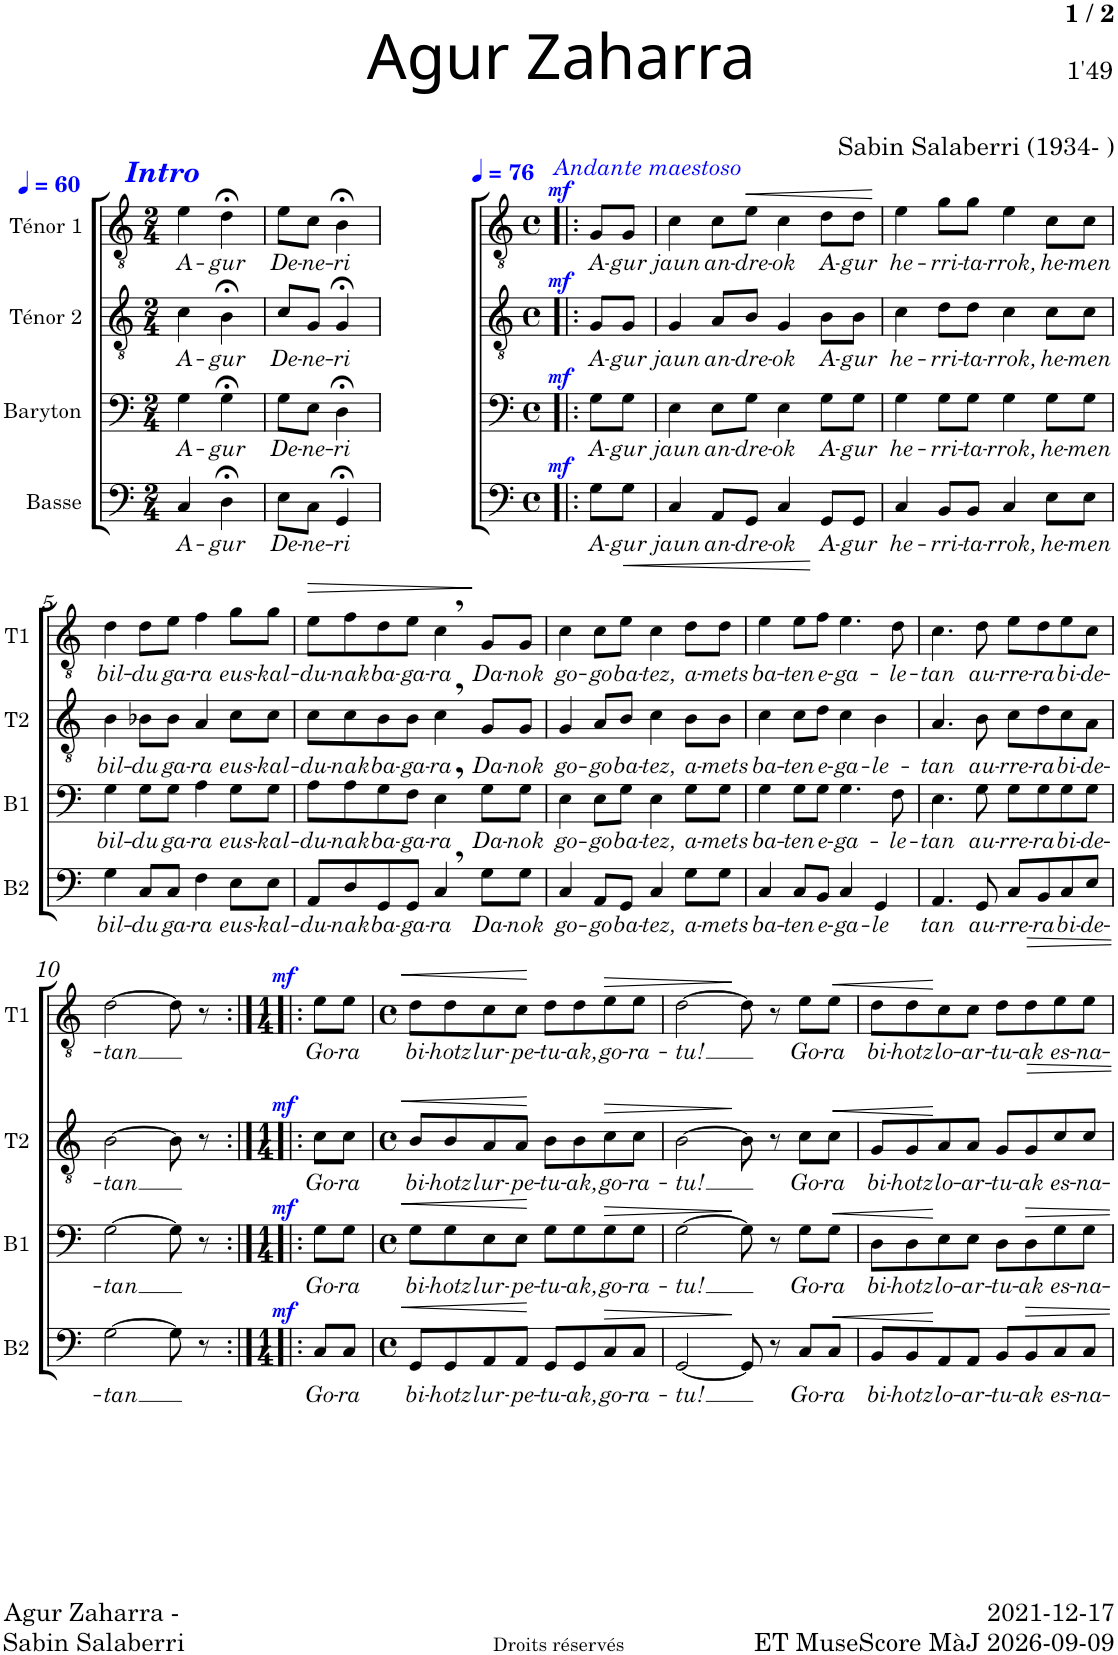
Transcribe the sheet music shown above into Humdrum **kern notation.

**kern	**text	**dynam	**kern	**text	**dynam	**kern	**text	**dynam	**kern	**text	**dynam
*part4	*part4	*part4	*part3	*part3	*part3	*part2	*part2	*part2	*part1	*part1	*part1
*staff4	*staff4	*staff4	*staff3	*staff3	*staff3	*staff2	*staff2	*staff2	*staff1	*staff1	*staff1
*I"Basse	*	*	*I"Baryton	*	*	*I"Ténor 2	*	*	*I"Ténor 1	*	*
*I'B2	*	*	*I'B1	*	*	*I'T2	*	*	*I'T1	*	*
*clefF4	*	*	*clefF4	*	*	*clefGv2	*	*	*clefGv2	*	*
*k[]	*	*	*k[]	*	*	*k[]	*	*	*k[]	*	*
*M2/4	*	*	*M2/4	*	*	*M2/4	*	*	*M2/4	*	*
*MM60	*	*	*MM60	*	*	*MM60	*	*	*MM60	*	*
=1	=1	=1	=1	=1	=1	=1	=1	=1	=1	=1	=1
!	!	!	!	!	!	!	!	!	!LO:TX:a:Bi:color=#0000FF:t=Intro	!	!
!	!LO:LY:b	!	!	!LO:LY:b	!	!	!LO:LY:b	!	!	!LO:LY:b	!
4C/	A-	.	4G\	A-	.	4c\	A-	.	4e\	A-	.
!	!LO:LY:b	!	!	!LO:LY:b	!	!	!LO:LY:b	!	!	!LO:LY:b	!
4D;<\	-gur	.	4G;<\	-gur	.	4B;<\	-gur	.	4d;<\	-gur	.
=2	=2	=2	=2	=2	=2	=2	=2	=2	=2	=2	=2
!	!LO:LY:b	!	!	!LO:LY:b	!	!	!LO:LY:b	!	!	!LO:LY:b	!
8E\L	De-	.	8G\L	De-	.	8c/L	De-	.	8e\L	De-	.
!	!LO:LY:b	!	!	!LO:LY:b	!	!	!LO:LY:b	!	!	!LO:LY:b	!
8C\J	-ne-	.	8E\J	-ne-	.	8G/J	-ne-	.	8c\J	-ne-	.
!	!LO:LY:b	!	!	!LO:LY:b	!	!	!LO:LY:b	!	!	!LO:LY:b	!
4GG;</	-ri	.	4D;<\	-ri	.	4G;</	-ri	.	4B;<\	-ri	.
=2X1!|:	=2X1!|:	=2X1!|:	=2X1!|:	=2X1!|:	=2X1!|:	=2X1!|:	=2X1!|:	=2X1!|:	=2X1!|:	=2X1!|:	=2X1!|:
*M4/4	*	*	*M4/4	*	*	*M4/4	*	*	*M4/4	*	*
*met(c)	*	*	*met(c)	*	*	*met(c)	*	*	*met(c)	*	*
*	*	*	*	*	*	*	*	*	*MM76	*	*
!	!	!	!	!	!	!	!	!	!LO:TX:a:i:color=#0000FF:t=Andante maestoso	!	!
!	!LO:LY:b	!LO:DY:a	!	!LO:LY:b	!LO:DY:a	!	!LO:LY:b	!LO:DY:a	!	!LO:LY:b	!LO:DY:a
8G\L	A-	mf	8G\L	A-	mf	8G/L	A-	mf	8G/L	A-	mf
!	!LO:LY:b	!	!	!LO:LY:b	!	!	!LO:LY:b	!	!	!LO:LY:b	!
8G\J	-gur	.	8G\J	-gur	.	8G/J	-gur	.	8G/J	-gur	.
=3	=3	=3	=3	=3	=3	=3	=3	=3	=3	=3	=3
!	!LO:LY:b	!	!	!LO:LY:b	!	!	!LO:LY:b	!	!	!LO:LY:b	!
4C/	jaun	.	4E\	jaun	.	4G/	jaun	.	4c\	jaun	.
!	!LO:LY:b	!	!	!LO:LY:b	!	!	!LO:LY:b	!	!	!LO:LY:b	!
8AA/L	an-	.	8E\L	an-	.	8A/L	an-	.	8c\L	an-	.
!	!LO:LY:b	!	!	!LO:LY:b	!	!	!LO:LY:b	!	!	!LO:LY:b	!LO:HP:b
8GG/J	-dre-	.	8G\J	-dre-	.	8B/J	-dre-	.	8e\J	-dre-	<
!	!LO:LY:b	!	!	!LO:LY:b	!	!	!LO:LY:b	!	!	!LO:LY:b	!
4C/	-ok	.	4E\	-ok	.	4G/	-ok	.	4c\	-ok	.
!	!LO:LY:b	!	!	!LO:LY:b	!	!	!LO:LY:b	!	!	!LO:LY:b	!
8GG/L	A-	.	8G\L	A-	.	8B\L	A-	.	8d\L	A-	.
!	!LO:LY:b	!	!	!LO:LY:b	!	!	!LO:LY:b	!	!	!LO:LY:b	!
8GG/J	-gur	.	8G\J	-gur	.	8B\J	-gur	.	8d\J	-gur	.
.	.	.	.	.	.	.	.	.	.	.	[
=4	=4	=4	=4	=4	=4	=4	=4	=4	=4	=4	=4
!	!LO:LY:b	!	!	!LO:LY:b	!	!	!LO:LY:b	!	!	!LO:LY:b	!
4C/	he-	.	4G\	he-	.	4c\	he-	.	4e\	he-	.
!	!LO:LY:b	!	!	!LO:LY:b	!	!	!LO:LY:b	!	!	!LO:LY:b	!
8BB/L	-rri-	.	8G\L	-rri-	.	8d\L	-rri-	.	8g\L	-rri-	.
!	!LO:LY:b	!	!	!LO:LY:b	!	!	!LO:LY:b	!	!	!LO:LY:b	!
8BB/J	-ta-	.	8G\J	-ta-	.	8d\J	-ta-	.	8g\J	-ta-	.
!	!LO:LY:b	!	!	!LO:LY:b	!	!	!LO:LY:b	!	!	!LO:LY:b	!
4C/	-rrok,	.	4G\	-rrok,	.	4c\	-rrok,	.	4e\	-rrok,	.
!	!LO:LY:b	!	!	!LO:LY:b	!	!	!LO:LY:b	!	!	!LO:LY:b	!
8E\L	he-	.	8G\L	he-	.	8c\L	he-	.	8c\L	he-	.
!	!LO:LY:b	!	!	!LO:LY:b	!	!	!LO:LY:b	!	!	!LO:LY:b	!
8E\J	-men	.	8G\J	-men	.	8c\J	-men	.	8c\J	-men	.
!!LO:LB:g=z
=5	=5	=5	=5	=5	=5	=5	=5	=5	=5	=5	=5
!	!LO:LY:b	!	!	!LO:LY:b	!	!	!LO:LY:b	!	!	!LO:LY:b	!
4G\	bil-	.	4G\	bil-	.	4B\	bil-	.	4d\	bil-	.
!	!LO:LY:b	!	!	!LO:LY:b	!	!	!LO:LY:b	!	!	!LO:LY:b	!
8C/L	-du	.	8G\L	-du	.	8B-X\L	-du	.	8d\L	-du	.
!	!LO:LY:b	!	!	!LO:LY:b	!	!	!LO:LY:b	!	!	!LO:LY:b	!
8C/J	ga-	.	8G\J	ga-	.	8B-\J	ga-	.	8e\J	ga-	.
!	!LO:LY:b	!	!	!LO:LY:b	!	!	!LO:LY:b	!	!	!LO:LY:b	!
4F\	-ra	.	4A\	-ra	.	4A/	-ra	.	4f\	-ra	.
!	!LO:LY:b	!	!	!LO:LY:b	!	!	!LO:LY:b	!	!	!LO:LY:b	!
8E\L	eus-	.	8G\L	eus-	.	8c\L	eus-	.	8g\L	eus-	.
!	!LO:LY:b	!	!	!LO:LY:b	!	!	!LO:LY:b	!	!	!LO:LY:b	!
8E\J	-kal-	.	8G\J	-kal-	.	8c\J	-kal-	.	8g\J	-kal-	.
=6	=6	=6	=6	=6	=6	=6	=6	=6	=6	=6	=6
!	!LO:LY:b	!	!	!LO:LY:b	!	!	!LO:LY:b	!	!	!LO:LY:b	!LO:HP:b
8AA/L	-du-	.	8A\L	-du-	.	8c\L	-du-	.	8e\L	-du-	>
!	!LO:LY:b	!	!	!LO:LY:b	!	!	!LO:LY:b	!	!	!LO:LY:b	!
8D/	-nak	.	8A\	-nak	.	8c\	-nak	.	8f\	-nak	.
!	!LO:LY:b	!	!	!LO:LY:b	!	!	!LO:LY:b	!	!	!LO:LY:b	!
8GG/	ba-	.	8G\	ba-	.	8B\	ba-	.	8d\	ba-	.
!	!LO:LY:b	!	!	!LO:LY:b	!	!	!LO:LY:b	!	!	!LO:LY:b	!
8GG/J	-ga-	.	8F\J	-ga-	.	8B\J	-ga-	.	8e\J	-ga-	.
!	!LO:LY:b	!	!	!LO:LY:b	!	!	!LO:LY:b	!	!	!LO:LY:b	!
4C,/	-ra	.	4E,\	-ra	.	4c,\	-ra	.	4c,\	-ra	.
!	!LO:LY:b	!	!	!LO:LY:b	!	!	!LO:LY:b	!	!	!LO:LY:b	!
8G\L	Da-	.	8G\L	Da-	.	8G/L	Da-	.	8G/L	Da-	]
!	!LO:LY:b	!	!	!LO:LY:b	!	!	!LO:LY:b	!	!	!LO:LY:b	!
8G\J	-nok	.	8G\J	-nok	.	8G/J	-nok	.	8G/J	-nok	.
=7	=7	=7	=7	=7	=7	=7	=7	=7	=7	=7	=7
!	!LO:LY:b	!	!	!LO:LY:b	!	!	!LO:LY:b	!	!	!LO:LY:b	!
4C/	go-	.	4E\	go-	.	4G/	go-	.	4c\	go-	.
!	!LO:LY:b	!	!	!LO:LY:b	!	!	!LO:LY:b	!	!	!LO:LY:b	!
8AA/L	-go	.	8E\L	-go	.	8A/L	-go	.	8c\L	-go	.
!	!LO:LY:b	!	!	!LO:LY:b	!	!	!LO:LY:b	!	!	!LO:LY:b	!LO:HP:b
8GG/J	ba-	.	8G\J	ba-	.	8B/J	ba-	.	8e\J	ba-	<
!	!LO:LY:b	!	!	!LO:LY:b	!	!	!LO:LY:b	!	!	!LO:LY:b	!
4C/	-tez,	.	4E\	-tez,	.	4c\	-tez,	.	4c\	-tez,	.
!	!LO:LY:b	!	!	!LO:LY:b	!	!	!LO:LY:b	!	!	!LO:LY:b	!
8G\L	a-	.	8G\L	a-	.	8B\L	a-	.	8d\L	a-	.
!	!LO:LY:b	!	!	!LO:LY:b	!	!	!LO:LY:b	!	!	!LO:LY:b	!
8G\J	-mets	.	8G\J	-mets	.	8B\J	-mets	.	8d\J	-mets	.
=8	=8	=8	=8	=8	=8	=8	=8	=8	=8	=8	=8
!	!LO:LY:b	!	!	!LO:LY:b	!	!	!LO:LY:b	!	!	!LO:LY:b	!
4C/	ba-	.	4G\	ba-	.	4c\	ba-	.	4e\	ba-	.
!	!LO:LY:b	!	!	!LO:LY:b	!	!	!LO:LY:b	!	!	!LO:LY:b	!
8C/L	-ten	.	8G\L	-ten	.	8c\L	-ten	.	8e\L	-ten	.
!	!LO:LY:b	!	!	!LO:LY:b	!	!	!LO:LY:b	!	!	!LO:LY:b	!
8BB/J	e-	.	8G\J	e-	.	8d\J	e-	.	8f\J	e-	[
!	!LO:LY:b	!	!	!LO:LY:b	!	!	!LO:LY:b	!	!	!LO:LY:b	!
4C/	-ga-	.	4.G\	-ga-	.	4c\	-ga-	.	4.e\	-ga-	.
!	!LO:LY:b	!	!	!	!	!	!LO:LY:b	!	!	!	!
4GG/	-le	.	.	.	.	4B\	-le-	.	.	.	.
!	!	!	!	!LO:LY:b	!	!	!	!	!	!LO:LY:b	!
.	.	.	8F\	-le-	.	.	.	.	8d\	-le-	.
=9	=9	=9	=9	=9	=9	=9	=9	=9	=9	=9	=9
!	!LO:LY:b	!	!	!LO:LY:b	!	!	!LO:LY:b	!	!	!LO:LY:b	!
4.AA/	tan	.	4.E\	-tan	.	4.A/	-tan	.	4.c\	-tan	.
!	!LO:LY:b	!	!	!LO:LY:b	!	!	!LO:LY:b	!	!	!LO:LY:b	!
8GG/	au-	.	8G\	au-	.	8B\	au-	.	8d\	au-	.
!	!LO:LY:b	!	!	!LO:LY:b	!	!	!LO:LY:b	!	!	!LO:LY:b	!
8C/L	-rre-	.	8G\L	-rre-	.	8c\L	-rre-	.	8e\L	-rre-	.
!	!LO:LY:b	!	!	!LO:LY:b	!	!	!LO:LY:b	!	!	!LO:LY:b	!
8BB/	-ra	.	8G\	-ra	.	8d\	-ra	.	8d\	-ra	.
!	!LO:LY:b	!	!	!LO:LY:b	!	!	!LO:LY:b	!	!	!LO:LY:b	!
8C/	bi-	.	8G\	bi-	.	8c\	bi-	.	8e\	bi-	.
!	!LO:LY:b	!	!	!LO:LY:b	!	!	!LO:LY:b	!	!	!LO:LY:b	!
8E/J	-de-	.	8G\J	-de-	.	8A\J	-de-	.	8c\J	-de-	.
!!LO:LB:g=z
=10	=10	=10	=10	=10	=10	=10	=10	=10	=10	=10	=10
!	!LO:LY:b	!	!	!LO:LY:b	!	!	!LO:LY:b	!	!	!LO:LY:b	!
[2G\	-tan	.	[2G\	-tan	.	[2B\	-tan	.	[2d\	-tan	.
8G\]	.	.	8G\]	.	.	8B\]	.	.	8d\]	.	.
8r	.	.	8r	.	.	8r	.	.	8r	.	.
=11:|!|:	=11:|!|:	=11:|!|:	=11:|!|:	=11:|!|:	=11:|!|:	=11:|!|:	=11:|!|:	=11:|!|:	=11:|!|:	=11:|!|:	=11:|!|:
*M1/4	*	*	*M1/4	*	*	*M1/4	*	*	*M1/4	*	*
!	!LO:LY:b	!LO:DY:a	!	!LO:LY:b	!LO:DY:a	!	!LO:LY:b	!LO:DY:a	!	!LO:LY:b	!LO:DY:a
8C/L	Go-	mf	8G\L	Go-	mf	8c\L	Go-	mf	8e\L	Go-	mf
!	!LO:LY:b	!	!	!LO:LY:b	!	!	!LO:LY:b	!	!	!LO:LY:b	!
8C/J	-ra	.	8G\J	-ra	.	8c\J	-ra	.	8e\J	-ra	.
=12	=12	=12	=12	=12	=12	=12	=12	=12	=12	=12	=12
*M4/4	*	*	*M4/4	*	*	*M4/4	*	*	*M4/4	*	*
*met(c)	*	*	*met(c)	*	*	*met(c)	*	*	*met(c)	*	*
!	!LO:LY:b	!LO:HP:b	!	!LO:LY:b	!LO:HP:b	!	!LO:LY:b	!LO:HP:b	!	!LO:LY:b	!LO:HP:b
8GG/L	bi-	<	8G\L	bi-	<	8B/L	bi-	<	8d\L	bi-	<
!	!LO:LY:b	!	!	!LO:LY:b	!	!	!LO:LY:b	!	!	!LO:LY:b	!
8GG/	-hotz	.	8G\	-hotz	.	8B/	-hotz	.	8d\	-hotz	.
!	!LO:LY:b	!	!	!LO:LY:b	!	!	!LO:LY:b	!	!	!LO:LY:b	!
8AA/	lur-	.	8E\	lur-	.	8A/	lur-	.	8c\	lur-	.
!	!LO:LY:b	!	!	!LO:LY:b	!	!	!LO:LY:b	!	!	!LO:LY:b	!
8AA/J	-pe-	.	8E\J	-pe-	.	8A/J	-pe-	.	8c\J	-pe-	.
!	!LO:LY:b	!	!	!LO:LY:b	!	!	!LO:LY:b	!	!	!LO:LY:b	!
8GG/L	-tu-	[	8G\L	-tu-	[	8B\L	-tu-	[	8d\L	-tu-	[
!	!LO:LY:b	!	!	!LO:LY:b	!	!	!LO:LY:b	!	!	!LO:LY:b	!
8GG/	-ak,	.	8G\	-ak,	.	8B\	-ak,	.	8d\	-ak,	.
!	!LO:LY:b	!LO:HP:b	!	!LO:LY:b	!LO:HP:b	!	!LO:LY:b	!LO:HP:b	!	!LO:LY:b	!LO:HP:b
8C/	go-	>	8G\	go-	>	8c\	go-	>	8e\	go-	>
!	!LO:LY:b	!	!	!LO:LY:b	!	!	!LO:LY:b	!	!	!LO:LY:b	!
8C/J	-ra-	.	8G\J	-ra-	.	8c\J	-ra-	.	8e\J	-ra-	.
=13	=13	=13	=13	=13	=13	=13	=13	=13	=13	=13	=13
!	!LO:LY:b	!	!	!LO:LY:b	!	!	!LO:LY:b	!	!	!LO:LY:b	!
[2GG/	-tu!	.	[2G\	-tu!	.	[2B\	-tu!	.	[2d\	-tu!	.
8GG/]	.	]	8G\]	.	]	8B\]	.	]	8d\]	.	]
8r	.	.	8r	.	.	8r	.	.	8r	.	.
!	!LO:LY:b	!	!	!LO:LY:b	!	!	!LO:LY:b	!	!	!LO:LY:b	!
8C/L	Go-	.	8G\L	Go-	.	8c\L	Go-	.	8e\L	Go-	.
!	!LO:LY:b	!LO:HP:b	!	!LO:LY:b	!LO:HP:b	!	!LO:LY:b	!LO:HP:b	!	!LO:LY:b	!LO:HP:b
8C/J	-ra	<	8G\J	-ra	<	8c\J	-ra	<	8e\J	-ra	<
=14	=14	=14	=14	=14	=14	=14	=14	=14	=14	=14	=14
!	!LO:LY:b	!	!	!LO:LY:b	!	!	!LO:LY:b	!	!	!LO:LY:b	!
8BB/L	bi-	.	8D\L	bi-	.	8G/L	bi-	.	8d\L	bi-	.
!	!LO:LY:b	!	!	!LO:LY:b	!	!	!LO:LY:b	!	!	!LO:LY:b	!
8BB/	-hotz	.	8D\	-hotz	.	8G/	-hotz	.	8d\	-hotz	.
!	!LO:LY:b	!	!	!LO:LY:b	!	!	!LO:LY:b	!	!	!LO:LY:b	!
8AA/	lo-	[	8E\	lo-	[	8A/	lo-	[	8c\	lo-	[
!	!LO:LY:b	!	!	!LO:LY:b	!	!	!LO:LY:b	!	!	!LO:LY:b	!
8AA/J	-ar-	.	8E\J	-ar-	.	8A/J	-ar-	.	8c\J	-ar-	.
!	!LO:LY:b	!	!	!LO:LY:b	!	!	!LO:LY:b	!	!	!LO:LY:b	!
8BB/L	-tu-	.	8D\L	-tu-	.	8G/L	-tu-	.	8d\L	-tu-	.
!	!LO:LY:b	!	!	!LO:LY:b	!	!	!LO:LY:b	!	!	!LO:LY:b	!
8BB/	-ak	.	8D\	-ak	.	8G/	-ak	.	8d\	-ak	.
!	!LO:LY:b	!	!	!LO:LY:b	!	!	!LO:LY:b	!	!	!LO:LY:b	!
8C/	es-	.	8G\	es-	.	8c/	es-	.	8e\	es-	.
!	!LO:LY:b	!	!	!LO:LY:b	!	!	!LO:LY:b	!	!	!LO:LY:b	!
8C/J	-na-	.	8G\J	-na-	.	8c/J	-na-	.	8e\J	-na-	.
=	=	=	=	=	=	=	=	=	=	=	=
*-	*-	*-	*-	*-	*-	*-	*-	*-	*-	*-	*-
